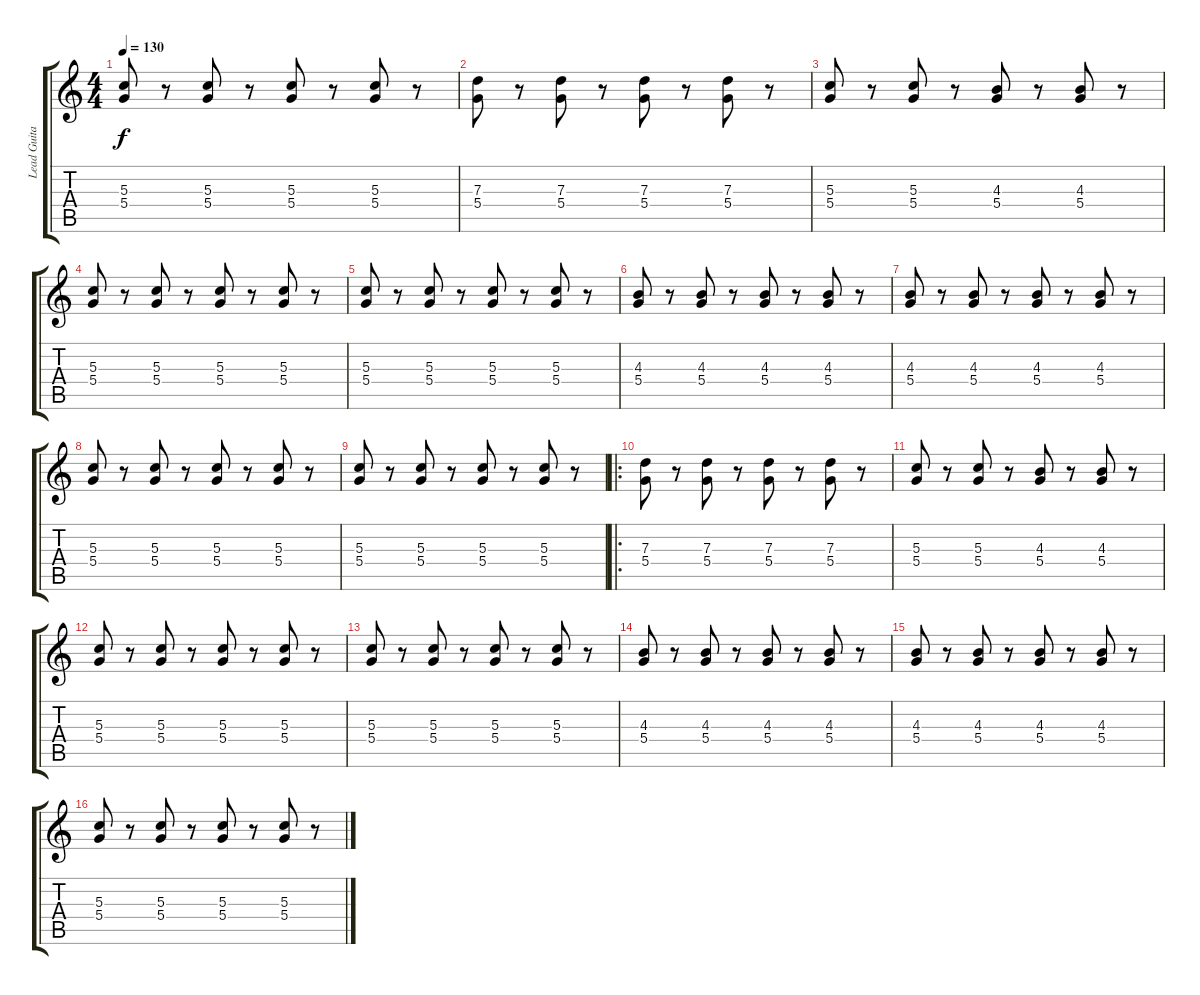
\track ("Lead Guitar" "Lead Guita") {instrument overdrivenguitar}
\staff {score tabs}
\tuning (E4 B3 G3 D3 A2 E2) {hide}
\ts (4 4)
\tempo 130
\clef g2
\ks c
(5.3 5.4).8{dy f} r.8 (5.3 5.4).8 r.8 (5.3 5.4).8 r.8 (5.3 5.4).8 r.8 |
(7.3 5.4).8 r.8 (7.3 5.4).8 r.8 (7.3 5.4).8 r.8 (7.3 5.4).8 r.8 |
(5.3 5.4).8 r.8 (5.3 5.4).8 r.8 (4.3 5.4).8 r.8 (4.3 5.4).8 r.8 |
(5.3 5.4).8 r.8 (5.3 5.4).8 r.8 (5.3 5.4).8 r.8 (5.3 5.4).8 r.8 |
(5.3 5.4).8 r.8 (5.3 5.4).8 r.8 (5.3 5.4).8 r.8 (5.3 5.4).8 r.8 |
(4.3 5.4).8 r.8 (4.3 5.4).8 r.8 (4.3 5.4).8 r.8 (4.3 5.4).8 r.8 |
(4.3 5.4).8 r.8 (4.3 5.4).8 r.8 (4.3 5.4).8 r.8 (4.3 5.4).8 r.8 |
(5.3 5.4).8 r.8 (5.3 5.4).8 r.8 (5.3 5.4).8 r.8 (5.3 5.4).8 r.8 |
(5.3 5.4).8 r.8 (5.3 5.4).8 r.8 (5.3 5.4).8 r.8 (5.3 5.4).8 r.8 |
\ro
(7.3 5.4).8 r.8 (7.3 5.4).8 r.8 (7.3 5.4).8 r.8 (7.3 5.4).8 r.8 |
(5.3 5.4).8 r.8 (5.3 5.4).8 r.8 (4.3 5.4).8 r.8 (4.3 5.4).8 r.8 |
(5.3 5.4).8 r.8 (5.3 5.4).8 r.8 (5.3 5.4).8 r.8 (5.3 5.4).8 r.8 |
(5.3 5.4).8 r.8 (5.3 5.4).8 r.8 (5.3 5.4).8 r.8 (5.3 5.4).8 r.8 |
(4.3 5.4).8 r.8 (4.3 5.4).8 r.8 (4.3 5.4).8 r.8 (4.3 5.4).8 r.8 |
(4.3 5.4).8 r.8 (4.3 5.4).8 r.8 (4.3 5.4).8 r.8 (4.3 5.4).8 r.8 |
(5.3 5.4).8 r.8 (5.3 5.4).8 r.8 (5.3 5.4).8 r.8 (5.3 5.4).8 r.8
